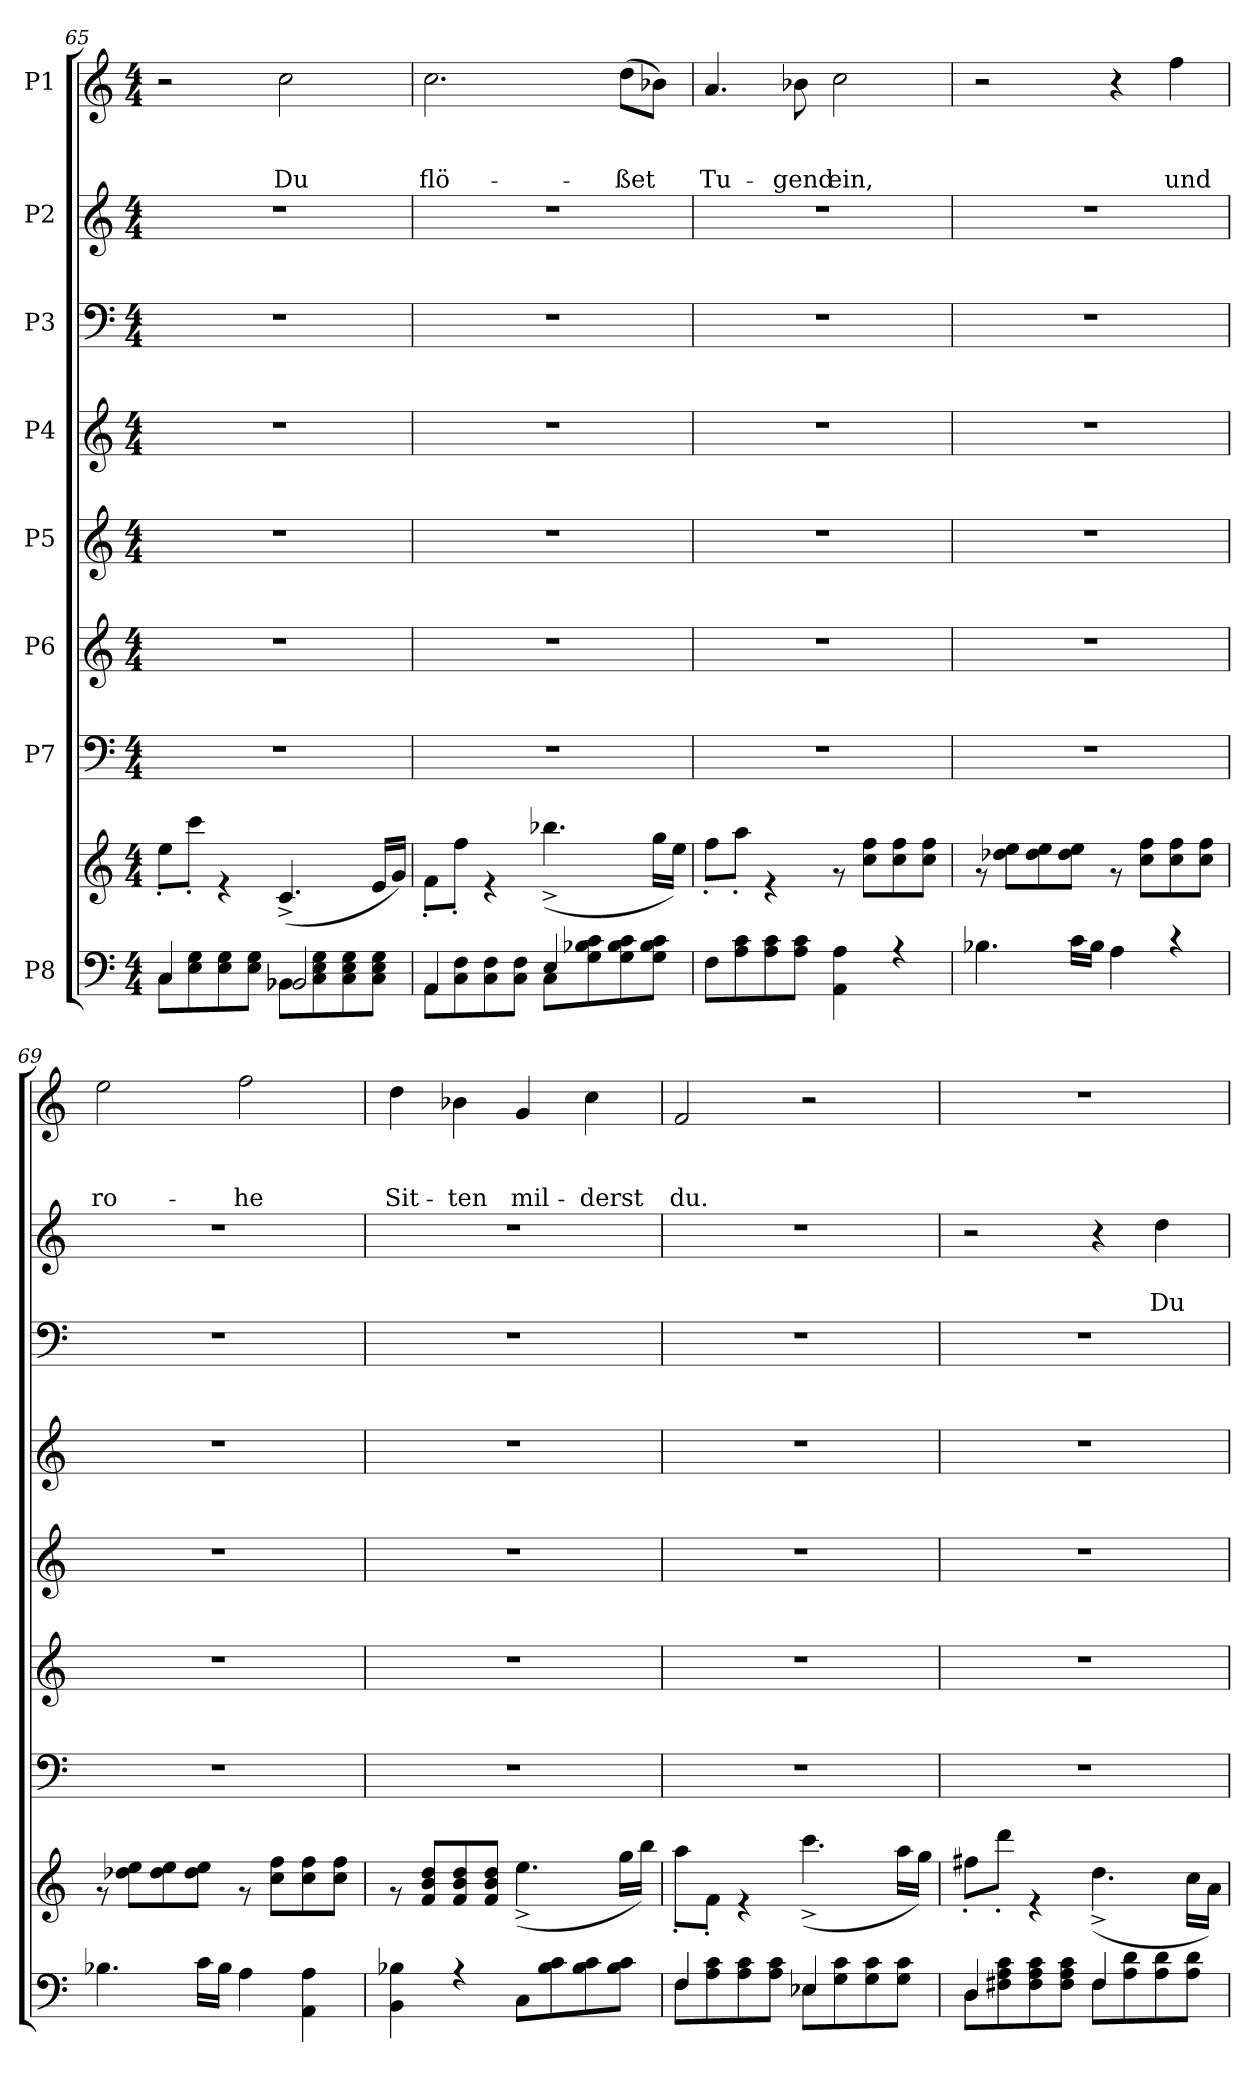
**kern	**kern	**kern	**kern	**kern	**kern	**kern	**kern	**text	**text	**kern	**text	**text	**text
*part8	*part8	*part7	*part6	*part5	*part4	*part3	*part2	*part2	*part2	*part1	*part1	*part1	*part1
*staff9	*staff8	*staff7	*staff6	*staff5	*staff4	*staff3	*staff2	*staff2	*staff2	*staff1	*staff1	*staff1	*staff1
*I"P8	*	*I"P7	*I"P6	*I"P5	*I"P4	*I"P3	*I"P2	*	*	*I"P1	*	*	*
*clefF4	*clefG2	*clefF4	*clefG2	*clefG2	*clefG2	*clefF4	*clefG2	*	*	*clefG2	*	*	*
*	*	*	*ITrd7c12	*	*	*	*ITrd7c12	*	*	*	*	*	*
*k[]	*k[]	*k[]	*k[]	*k[]	*k[]	*k[]	*k[]	*	*	*k[]	*	*	*
*C:	*C:	*C:	*C:	*C:	*C:	*C:	*C:	*	*	*C:	*	*	*
*M4/4	*M4/4	*M4/4	*M4/4	*M4/4	*M4/4	*M4/4	*M4/4	*	*	*M4/4	*	*	*
=65	=65	=65	=65	=65	=65	=65	=65	=65	=65	=65	=65	=65	=65
*^	*^	*	*	*	*	*	*	*	*	*	*	*	*
4C/	8C\L	1ryy	8ee'>\L	1r	1r	1r	1r	1r	1r	.	.	2r	.	.	.
.	8E\ 8G\	.	8ccc'>\J	.	.	.	.	.	.	.	.	.	.	.	.
4ryy	8E\ 8G\	.	4r	.	.	.	.	.	.	.	.	.	.	.	.
.	8E\ 8G\J	.	.	.	.	.	.	.	.	.	.	.	.	.	.
!	!	!	!	!	!	!	!	!	!	!	!	!	!	!	!LO:LY:b
8BB-X\L	2BB-X/	.	(<4.c^</	.	.	.	.	.	.	.	.	2cc\	.	.	Du
8C\ 8E\ 8G\	.	.	.	.	.	.	.	.	.	.	.	.	.	.	.
8C\ 8E\ 8G\	.	.	.	.	.	.	.	.	.	.	.	.	.	.	.
8C\ 8E\ 8G\J	.	.	16e/LL	.	.	.	.	.	.	.	.	.	.	.	.
.	.	.	16g/JJ)	.	.	.	.	.	.	.	.	.	.	.	.
=66	=66	=66	=66	=66	=66	=66	=66	=66	=66	=66	=66	=66	=66	=66	=66
!	!	!	!	!	!	!	!	!	!	!	!	!	!	!	!LO:LY:b
4AA/	8AA\L	1ryy	8f'>\L	1r	1r	1r	1r	1r	1r	.	.	2.cc\	.	.	flö-
.	8C\ 8F\	.	8ff'>\J	.	.	.	.	.	.	.	.	.	.	.	.
4ryy	8C\ 8F\	.	4r	.	.	.	.	.	.	.	.	.	.	.	.
.	8C\ 8F\J	.	.	.	.	.	.	.	.	.	.	.	.	.	.
4E/	8C\L	.	(>4.bb-X^>\	.	.	.	.	.	.	.	.	.	.	.	.
.	8G\ 8B-X\ 8c\	.	.	.	.	.	.	.	.	.	.	.	.	.	.
!	!	!	!	!	!	!	!	!	!	!	!	!	!	!	!LO:LY:b
4ryy	8G\ 8B-\ 8c\	.	.	.	.	.	.	.	.	.	.	(>8dd\L	.	.	-ßet
.	8G\ 8B-\ 8c\J	.	16gg\LL	.	.	.	.	.	.	.	.	8b-X\J)	.	.	.
.	.	.	16ee\JJ)	.	.	.	.	.	.	.	.	.	.	.	.
!!LO:PB:g=z
=67	=67	=67	=67	=67	=67	=67	=67	=67	=67	=67	=67	=67	=67	=67	=67
!	!	!	!	!	!	!	!	!	!	!	!	!	!	!	!LO:LY:b
8F\L	1ryy	1ryy	8ff'>\L	1r	1r	1r	1r	1r	1r	.	.	4.a/	.	.	Tu-
8A\ 8c\	.	.	8aa'>\J	.	.	.	.	.	.	.	.	.	.	.	.
8A\ 8c\	.	.	4r	.	.	.	.	.	.	.	.	.	.	.	.
!	!	!	!	!	!	!	!	!	!	!	!	!	!	!	!LO:LY:b
8A\ 8c\J	.	.	.	.	.	.	.	.	.	.	.	8b-X\	.	.	-gend
!	!	!	!	!	!	!	!	!	!	!	!	!	!	!	!LO:LY:b
4AA\ 4A\	.	.	8r	.	.	.	.	.	.	.	.	2cc\	.	.	ein,
.	.	.	8cc\ 8ff\L	.	.	.	.	.	.	.	.	.	.	.	.
4r	.	.	8cc\ 8ff\	.	.	.	.	.	.	.	.	.	.	.	.
.	.	.	8cc\ 8ff\J	.	.	.	.	.	.	.	.	.	.	.	.
=68	=68	=68	=68	=68	=68	=68	=68	=68	=68	=68	=68	=68	=68	=68	=68
4.B-X\	1ryy	1ryy	8r	1r	1r	1r	1r	1r	1r	.	.	2r	.	.	.
.	.	.	8dd-X\ 8ee\L	.	.	.	.	.	.	.	.	.	.	.	.
.	.	.	8dd-\ 8ee\	.	.	.	.	.	.	.	.	.	.	.	.
16c\LL	.	.	8dd-\ 8ee\J	.	.	.	.	.	.	.	.	.	.	.	.
16B-\JJ	.	.	.	.	.	.	.	.	.	.	.	.	.	.	.
4A\	.	.	8r	.	.	.	.	.	.	.	.	4r	.	.	.
.	.	.	8cc\ 8ff\L	.	.	.	.	.	.	.	.	.	.	.	.
!	!	!	!	!	!	!	!	!	!	!	!	!	!	!	!LO:LY:b
4r	.	.	8cc\ 8ff\	.	.	.	.	.	.	.	.	4ff\	.	.	und
.	.	.	8cc\ 8ff\J	.	.	.	.	.	.	.	.	.	.	.	.
=69	=69	=69	=69	=69	=69	=69	=69	=69	=69	=69	=69	=69	=69	=69	=69
!	!	!	!	!	!	!	!	!	!	!	!	!	!	!	!LO:LY:b
4.B-X\	1ryy	1ryy	8r	1r	1r	1r	1r	1r	1r	.	.	2ee\	.	.	ro-
.	.	.	8dd-X\ 8ee\L	.	.	.	.	.	.	.	.	.	.	.	.
.	.	.	8dd-\ 8ee\	.	.	.	.	.	.	.	.	.	.	.	.
16c\LL	.	.	8dd-\ 8ee\J	.	.	.	.	.	.	.	.	.	.	.	.
16B-\JJ	.	.	.	.	.	.	.	.	.	.	.	.	.	.	.
!	!	!	!	!	!	!	!	!	!	!	!	!	!	!	!LO:LY:b
4A\	.	.	8r	.	.	.	.	.	.	.	.	2ff\	.	.	-he
.	.	.	8cc\ 8ff\L	.	.	.	.	.	.	.	.	.	.	.	.
4AA\ 4A\	.	.	8cc\ 8ff\	.	.	.	.	.	.	.	.	.	.	.	.
.	.	.	8cc\ 8ff\J	.	.	.	.	.	.	.	.	.	.	.	.
=70	=70	=70	=70	=70	=70	=70	=70	=70	=70	=70	=70	=70	=70	=70	=70
!	!	!	!	!	!	!	!	!	!	!	!	!	!	!	!LO:LY:b
4BB\ 4B-X\	1ryy	1ryy	8r	1r	1r	1r	1r	1r	1r	.	.	4dd\	.	.	Sit-
.	.	.	8f/ 8b/ 8dd/L	.	.	.	.	.	.	.	.	.	.	.	.
!	!	!	!	!	!	!	!	!	!	!	!	!	!	!	!LO:LY:b
4r	.	.	8f/ 8b/ 8dd/	.	.	.	.	.	.	.	.	4b-X\	.	.	-ten
.	.	.	8f/ 8b/ 8dd/J	.	.	.	.	.	.	.	.	.	.	.	.
!	!	!	!	!	!	!	!	!	!	!	!	!	!	!	!LO:LY:b
8C\L	.	.	(>4.ee^>\	.	.	.	.	.	.	.	.	4g/	.	.	mil-
8B-\ 8c\	.	.	.	.	.	.	.	.	.	.	.	.	.	.	.
!	!	!	!	!	!	!	!	!	!	!	!	!	!	!	!LO:LY:b
8B-\ 8c\	.	.	.	.	.	.	.	.	.	.	.	4cc\	.	.	-derst
8B-\ 8c\J	.	.	16gg\LL	.	.	.	.	.	.	.	.	.	.	.	.
.	.	.	16bb\JJ)	.	.	.	.	.	.	.	.	.	.	.	.
!!LO:PB:g=z
=71	=71	=71	=71	=71	=71	=71	=71	=71	=71	=71	=71	=71	=71	=71	=71
!	!	!	!	!	!	!	!	!	!	!	!	!	!	!	!LO:LY:b
4F/	8F\L	1ryy	8aa'>\L	1r	1r	1r	1r	1r	1r	.	.	2f/	.	.	du.
.	8A\ 8c\	.	8f'>\J	.	.	.	.	.	.	.	.	.	.	.	.
4ryy	8A\ 8c\	.	4r	.	.	.	.	.	.	.	.	.	.	.	.
.	8A\ 8c\J	.	.	.	.	.	.	.	.	.	.	.	.	.	.
4E-X/	8E-X\L	.	(>4.ccc^>\	.	.	.	.	.	.	.	.	2r	.	.	.
.	8G\ 8c\	.	.	.	.	.	.	.	.	.	.	.	.	.	.
4ryy	8G\ 8c\	.	.	.	.	.	.	.	.	.	.	.	.	.	.
.	8G\ 8c\J	.	16aa\LL	.	.	.	.	.	.	.	.	.	.	.	.
.	.	.	16gg\JJ)	.	.	.	.	.	.	.	.	.	.	.	.
=72	=72	=72	=72	=72	=72	=72	=72	=72	=72	=72	=72	=72	=72	=72	=72
4D/	8D\L	1ryy	8ff#X'>\L	1r	1r	1r	1r	1r	2r	.	.	1r	.	.	.
.	8F#X\ 8A\ 8c\	.	8ddd'>\J	.	.	.	.	.	.	.	.	.	.	.	.
4ryy	8F#\ 8A\ 8c\	.	4r	.	.	.	.	.	.	.	.	.	.	.	.
.	8F#\ 8A\ 8c\J	.	.	.	.	.	.	.	.	.	.	.	.	.	.
4F#i/	8F#\L	.	(>4.dd^>\	.	.	.	.	.	4r	.	.	.	.	.	.
.	8A\ 8d\	.	.	.	.	.	.	.	.	.	.	.	.	.	.
!	!	!	!	!	!	!	!	!	!	!	!LO:LY:b	!	!	!	!
4ryy	8A\ 8d\	.	.	.	.	.	.	.	4d\	.	Du	.	.	.	.
.	8A\ 8d\J	.	16cc\LL	.	.	.	.	.	.	.	.	.	.	.	.
.	.	.	16a\JJ)	.	.	.	.	.	.	.	.	.	.	.	.
*v	*v	*	*	*	*	*	*	*	*	*	*	*	*	*	*
*	*v	*v	*	*	*	*	*	*	*	*	*	*	*	*
=	=	=	=	=	=	=	=	=	=	=	=	=	=
*-	*-	*-	*-	*-	*-	*-	*-	*-	*-	*-	*-	*-	*-
